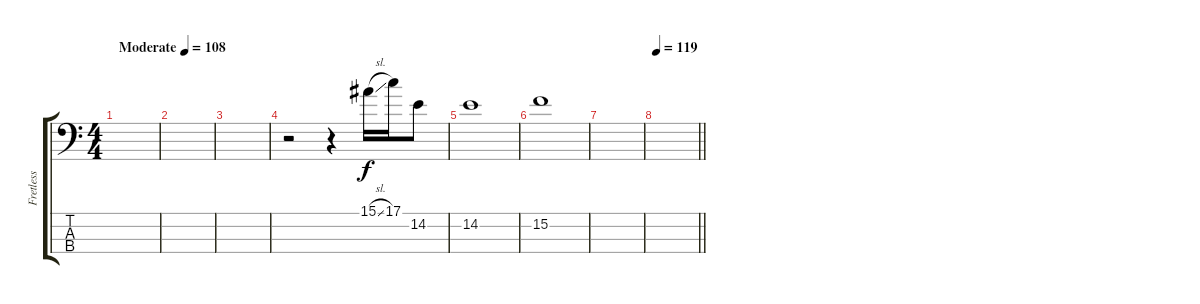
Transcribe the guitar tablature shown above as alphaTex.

\track ("Fretless" "Fretless") {instrument fretlessbass}
\staff {score tabs}
\tuning (G2 D2 A1 E1) {hide}
\ts (4 4)
\tempo (108 "Moderate")
\clef f4
\ks c
|
|
|
r.2 r.4 15.1{sl}.16 17.1.16 14.2.8 |
14.2.1 |
15.2.1 |
|
\tempo 108
\tempo 119
\barLineRight lightlight
